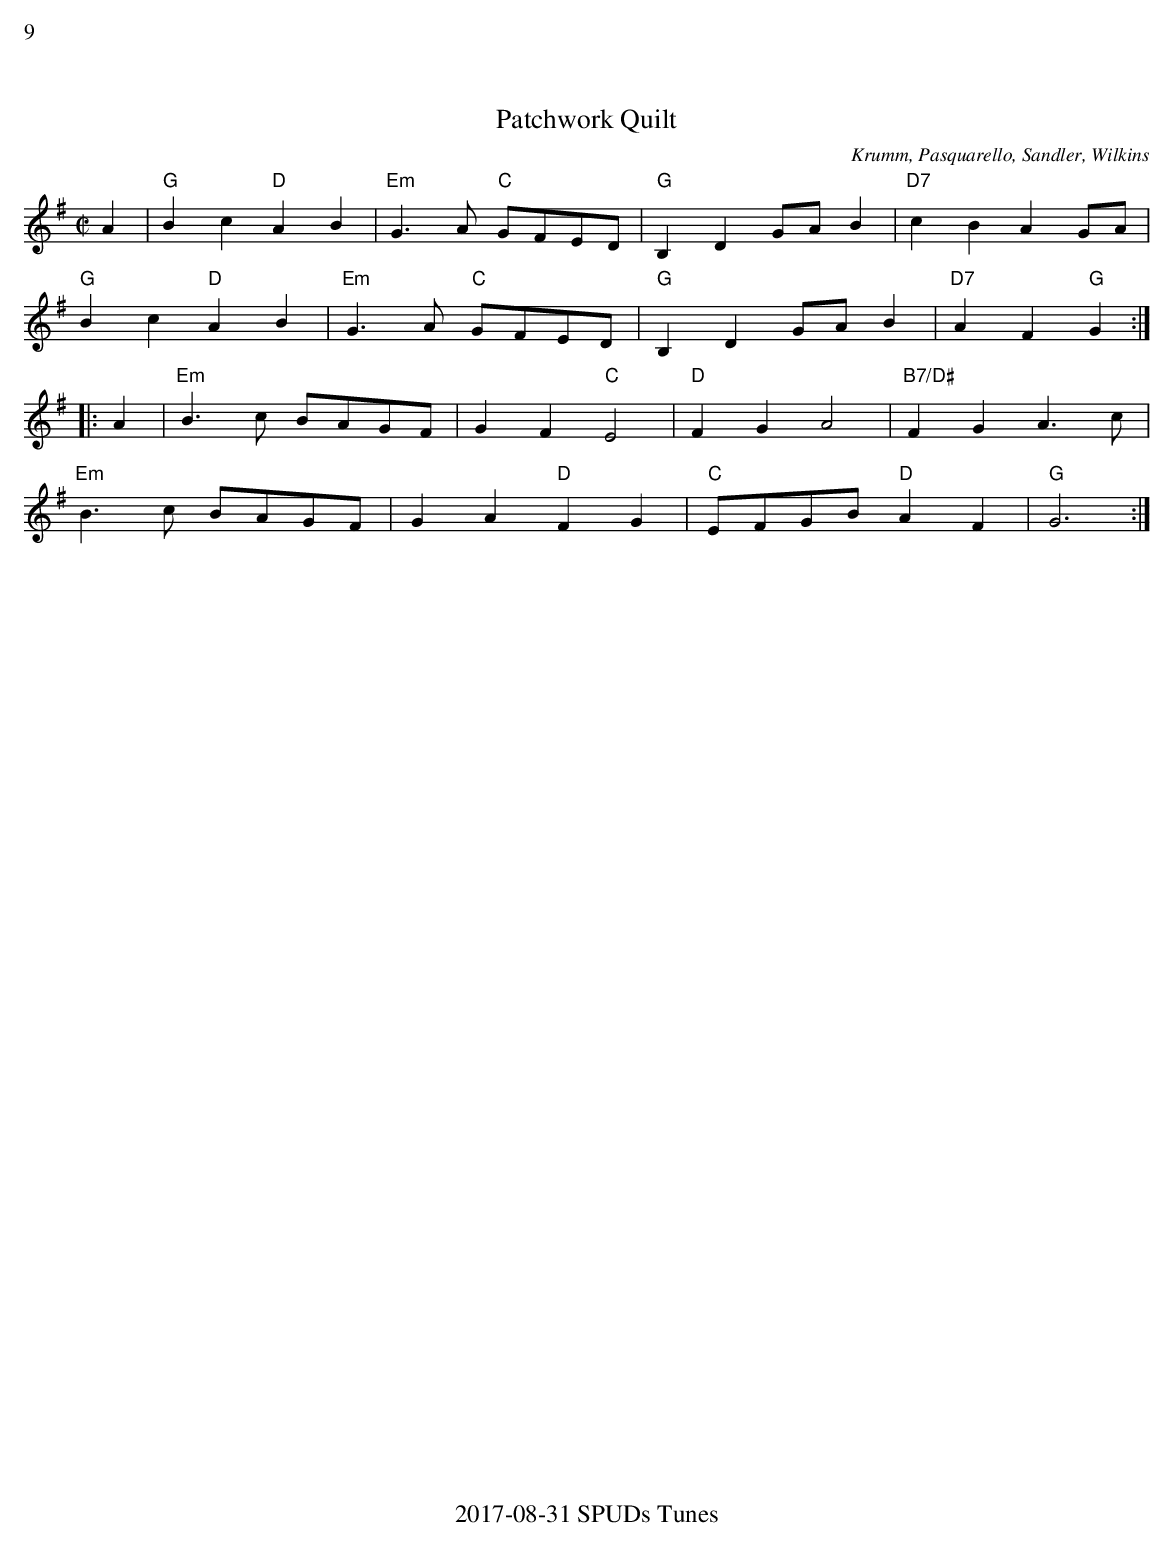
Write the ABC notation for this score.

X:1
%%text 9
T:Patchwork Quilt
C: Krumm, Pasquarello, Sandler, Wilkins
L:1/8
M:C|
K:G
A2|"G"B2c2 "D"A2B2| "Em"G2>A2 "C"GFED| "G"B,2D2 GA B2|"D7"c2B2A2 GA|
"G"B2c2 "D"A2B2| "Em"G2>A2 "C"GFED| "G"B,2D2 GA B2|"D7"A2 F2 "G"G2:|
|:A2|"Em"B2>c2 BAGF| G2 F2 "C"E4|"D"F2G2 A4|"B7/D#"F2G2A2>c2|
"Em"B2>c2 BAGF|G2 A2 "D"F2 G2|"C"EFGB "D"A2 F2|"G" G6:|
